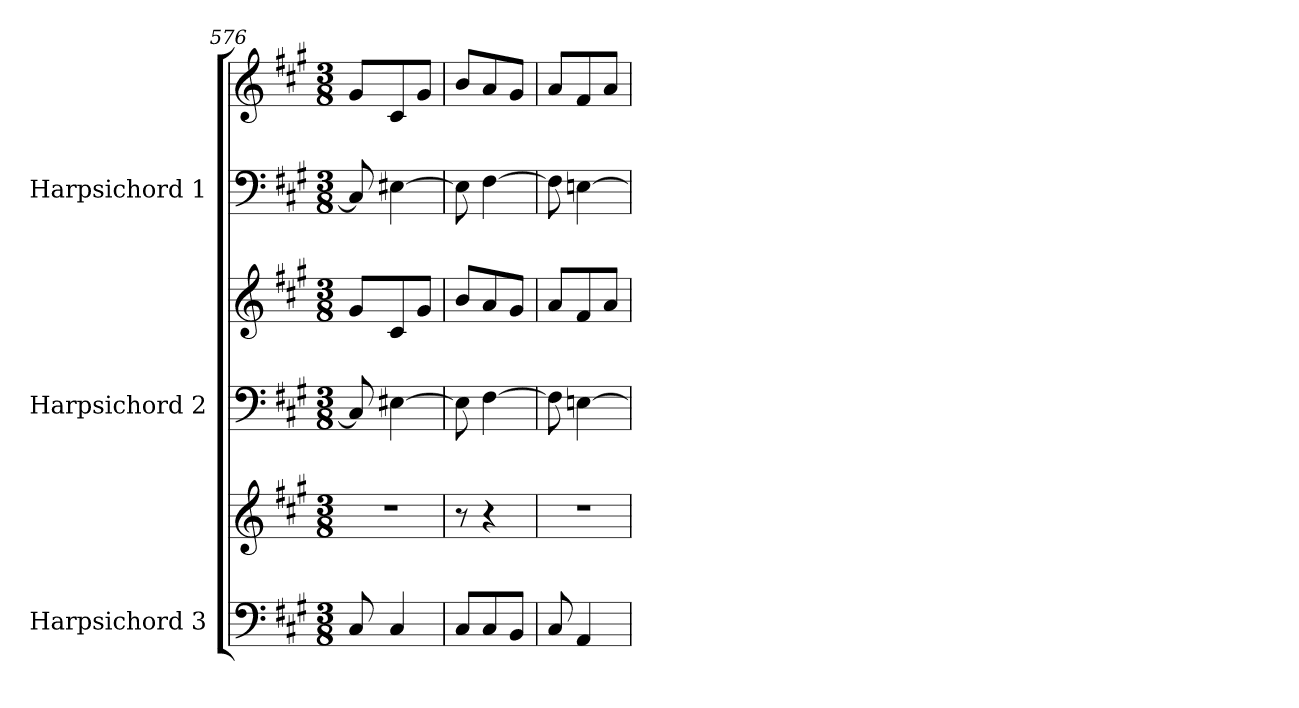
**kern	**kern	**kern	**kern	**kern	**kern
*part3	*part3	*part2	*part2	*part1	*part1
*staff6	*staff5	*staff4	*staff3	*staff2	*staff1
*I"Harpsichord 3	*	*I"Harpsichord 2	*	*I"Harpsichord 1	*
*I'Hp	*	*I'Hp	*	*I'Hp	*
*clefF4	*clefG2	*clefF4	*clefG2	*clefF4	*clefG2
*k[f#c#g#]	*k[f#c#g#]	*k[f#c#g#]	*k[f#c#g#]	*k[f#c#g#]	*k[f#c#g#]
*M3/8	*M3/8	*M3/8	*M3/8	*M3/8	*M3/8
=576	=576	=576	=576	=576	=576
8C#/	4.r	8C#/]	8g#/L	8C#/]	8g#/L
4C#/	.	[4E#X\	8c#/	[4E#X\	8c#/
.	.	.	8g#/J	.	8g#/J
=577	=577	=577	=577	=577	=577
8C#/L	8r	8E#\]	8b/L	8E#\]	8b/L
8C#/	4r	[4F#\	8a/	[4F#\	8a/
8BB/J	.	.	8g#/J	.	8g#/J
=578	=578	=578	=578	=578	=578
8C#/	4.r	8F#\]	8a/L	8F#\]	8a/L
4AA/	.	[4En\	8f#/	[4En\	8f#/
.	.	.	8a/J	.	8a/J
=	=	=	=	=	=
*-	*-	*-	*-	*-	*-
